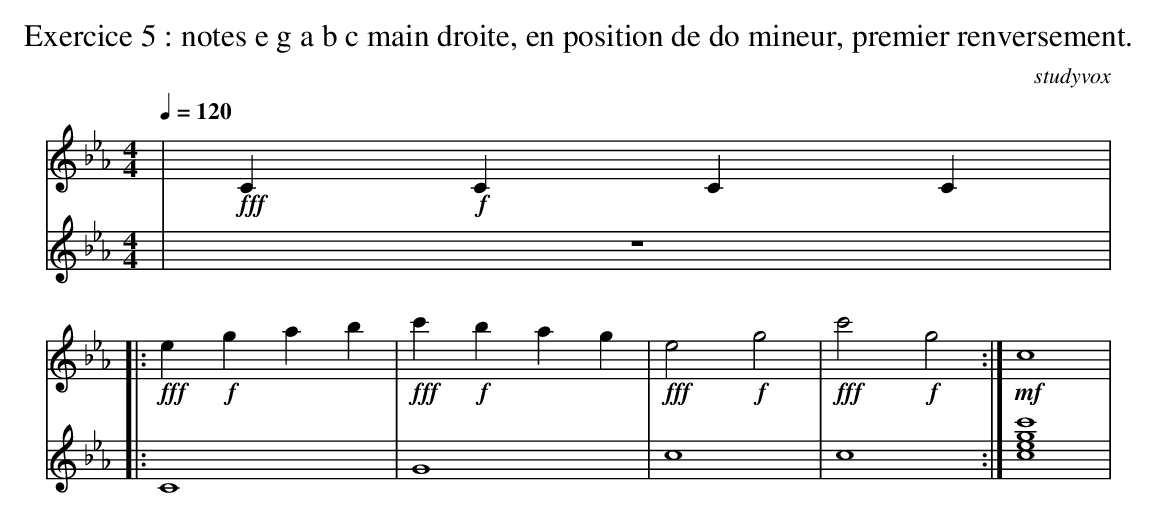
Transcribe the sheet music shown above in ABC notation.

X:1
O:studyvox
T:Exercice 5 : notes e g a b c main droite, en position de do mineur, premier renversement.
M:4/4
L:1/4
Q:1/4=120
K:Eb
V:1
| !fff! C !f! C C C |
|: !fff! e!f! gab | !fff! c'!f! bag | !fff! e2 !f! g2 | !fff! c'2 !f! g2 :| !mf! c4 |
V:2
| z4 |: C4 | G4 | c4 | c4 :| [c4e4g4c'4]|
